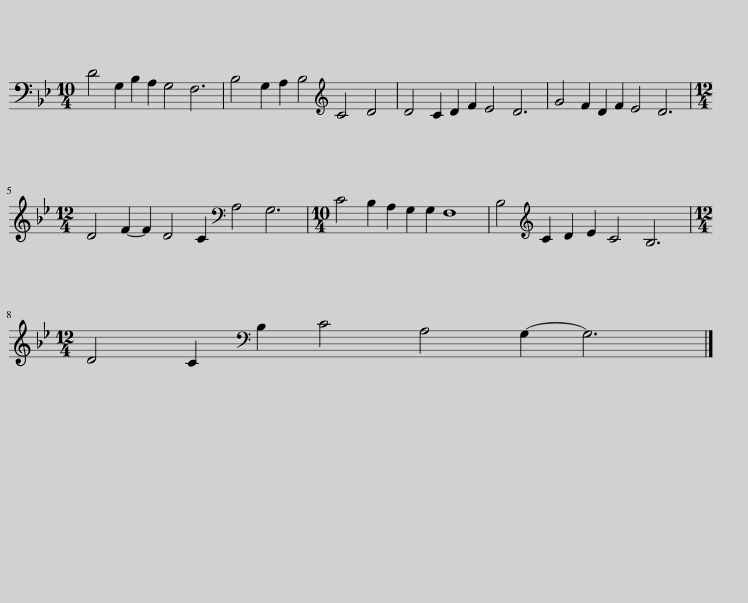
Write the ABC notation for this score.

X:1
L:1/8
M:10/4
I:linebreak $
K:Bb
V:1 bass
V:1
 D4 G,2 B,2 A,2 G,4 F,6 | B,4 G,2 A,2 B,4[K:treble] C4 D4 | D4 C2 D2 F2 E4 D6 | G4 F2 D2 F2 E4 D6 |$[M:12/4] D4 F2- F2 D4 C2[K:bass] A,4 G,6 | %5
[M:10/4] C4 B,2 A,2 G,2 G,2 F,8 | B,4[K:treble] C2 D2 E2 C4 B,6 |$[M:12/4] D4 C2[K:bass] B,2 C4 A,4 G,2- G,6 |] %8
